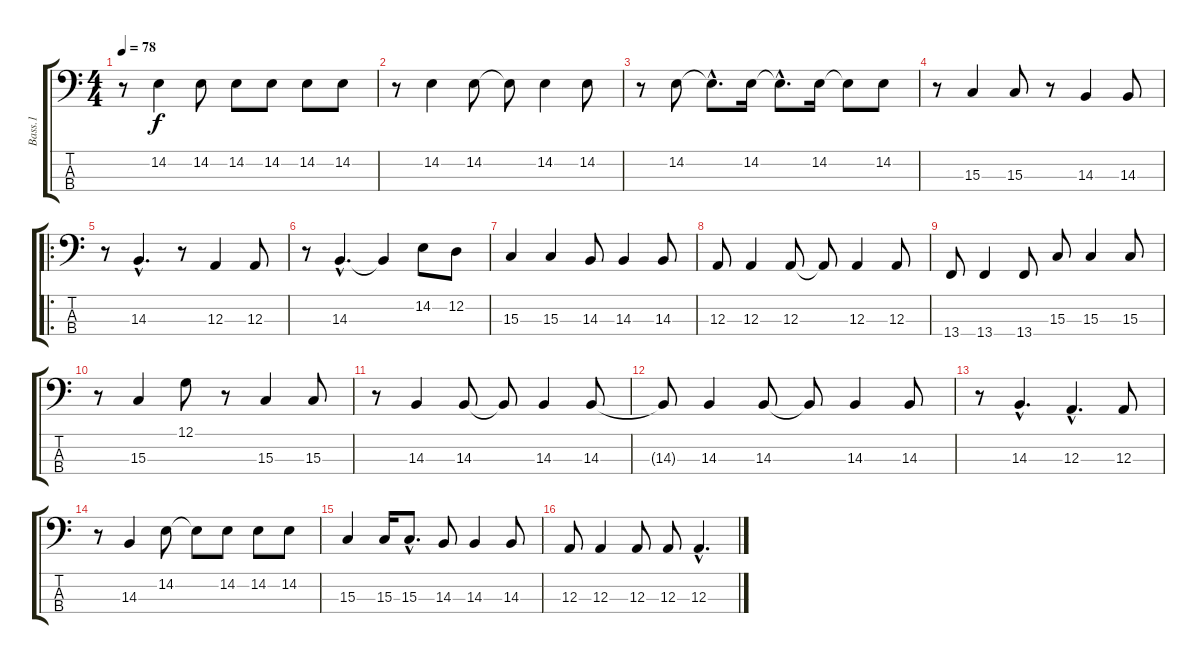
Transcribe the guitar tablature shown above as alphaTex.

\track ("Bass.1" "Bass.1") {instrument brightacousticpiano}
\staff {score tabs}
\tuning (G2 D2 A1 E1) {hide}
\ts (4 4)
\tempo 78
\clef f4
\ks c
r.8{dy f instrument brightacousticpiano} 14.2.4 14.2.8 14.2.8 14.2.8 14.2.8 14.2.8 |
r.8 14.2.4 14.2.8 14.2{t}.8 14.2.4 14.2.8 |
r.8 14.2.8 14.2{hac t}.8{d} 14.2.16 14.2{hac t}.8{d} 14.2.16 14.2{t}.8 14.2.8 |
r.8 15.3.4 15.3.8 r.8 14.3.4 14.3.8 |
\ro
r.8 14.3{hac}.4{d} r.8 12.3.4 12.3.8 |
r.8 14.3{hac}.4{d} 14.3{t}.4 14.2.8 12.2.8 |
15.3.4 15.3.4 14.3.8 14.3.4 14.3.8 |
12.3.8 12.3.4 12.3.8 12.3{t}.8 12.3.4 12.3.8 |
13.4.8 13.4.4 13.4.8 15.3.8 15.3.4 15.3.8 |
r.8 15.3.4 12.1.8 r.8 15.3.4 15.3.8 |
r.8 14.3.4 14.3.8 14.3{t}.8 14.3.4 14.3.8 |
14.3{t}.8 14.3.4 14.3.8 14.3{t}.8 14.3.4 14.3.8 |
r.8 14.3{hac}.4{d} 12.3{hac}.4{d} 12.3.8 |
r.8 14.3.4 14.2.8 14.2{t}.8 14.2.8 14.2.8 14.2.8 |
15.3.4 15.3.16 15.3{hac}.8{d} 14.3.8 14.3.4 14.3.8 |
12.3.8 12.3.4 12.3.8 12.3.8 12.3{hac}.4{d}
